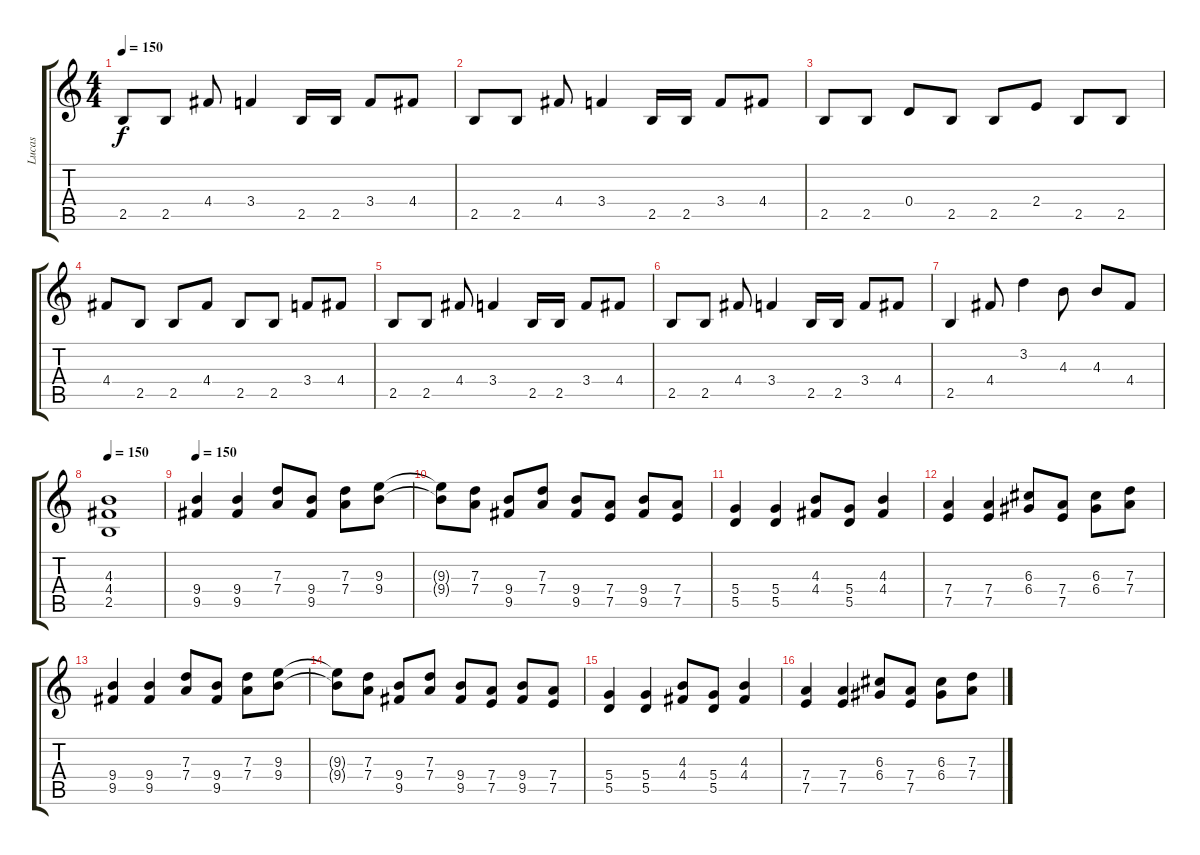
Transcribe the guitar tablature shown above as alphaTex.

\track ("Lucas" "Lucas") {instrument distortionguitar}
\staff {score tabs}
\tuning (E4 B3 G3 D3 A2 E2) {hide}
\ts (4 4)
\tempo 150
\clef g2
\ks c
2.5.8{dy f instrument electricguitarclean} 2.5.8 4.4.8 3.4.4 2.5.16 2.5.16 3.4.8 4.4.8 |
2.5.8{instrument electricguitarclean} 2.5.8 4.4.8 3.4.4 2.5.16 2.5.16 3.4.8 4.4.8 |
2.5.8{instrument electricguitarclean} 2.5.8 0.4.8 2.5.8 2.5.8 2.4.8 2.5.8 2.5.8 |
4.4.8 2.5.8 2.5.8 4.4.8 2.5.8 2.5.8 3.4.8 4.4.8 |
2.5.8{instrument electricguitarclean} 2.5.8 4.4.8 3.4.4 2.5.16 2.5.16 3.4.8 4.4.8 |
2.5.8{instrument electricguitarclean} 2.5.8 4.4.8 3.4.4 2.5.16 2.5.16 3.4.8 4.4.8 |
2.5.4 4.4.8 3.2.4 4.3.8 4.3.8 4.4.8 |
\tempo 150
(4.3 4.4 2.5).1{instrument distortionguitar} |
\tempo 150
(9.4 9.5).4 (9.4 9.5).4 (7.3 7.4).8 (9.4 9.5).8 (7.3 7.4).8 (9.3 9.4).8 |
(9.3{t} 9.4{t}).8 (7.3 7.4).8 (9.4 9.5).8 (7.3 7.4).8 (9.4 9.5).8 (7.4 7.5).8 (9.4 9.5).8 (7.4 7.5).8 |
(5.4 5.5).4 (5.4 5.5).4 (4.3 4.4).8 (5.4 5.5).8 (4.3 4.4).4 |
(7.4 7.5).4 (7.4 7.5).4 (6.3 6.4).8 (7.4 7.5).8 (6.3 6.4).8 (7.3 7.4).8 |
(9.4 9.5).4 (9.4 9.5).4 (7.3 7.4).8 (9.4 9.5).8 (7.3 7.4).8 (9.3 9.4).8 |
(9.3{t} 9.4{t}).8 (7.3 7.4).8 (9.4 9.5).8 (7.3 7.4).8 (9.4 9.5).8 (7.4 7.5).8 (9.4 9.5).8 (7.4 7.5).8 |
(5.4 5.5).4 (5.4 5.5).4 (4.3 4.4).8 (5.4 5.5).8 (4.3 4.4).4 |
(7.4 7.5).4 (7.4 7.5).4 (6.3 6.4).8 (7.4 7.5).8 (6.3 6.4).8 (7.3 7.4).8
